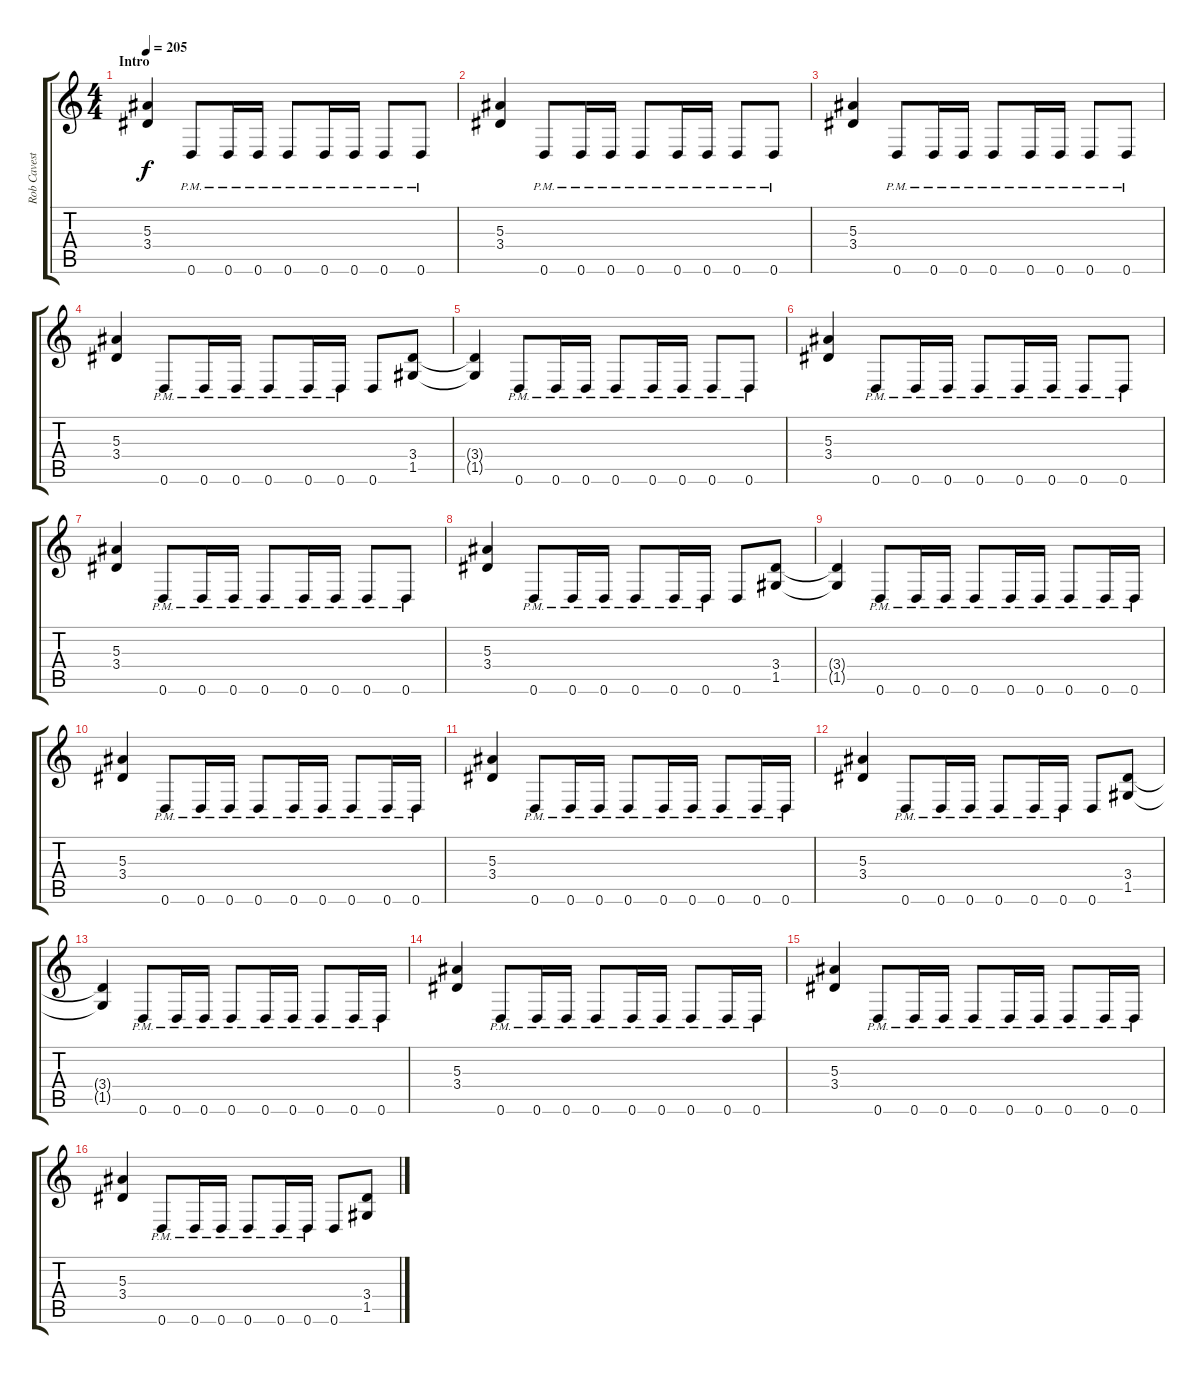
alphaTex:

\track ("Rob Cavestany - Guitar" "Rob Cavest") {instrument distortionguitar}
\staff {score tabs}
\tuning (D4 A3 F3 C3 G2 D2) {hide}
\ts (4 4)
\section ("" "Intro")
\tempo 205
\clef g2
\ks c
(5.3 3.4).4{dy f instrument distortionguitar} 0.6{pm}.8 0.6{pm}.16 0.6{pm}.16 0.6{pm}.8 0.6{pm}.16 0.6{pm}.16 0.6{pm}.8 0.6{pm}.8 |
(5.3 3.4).4 0.6{pm}.8 0.6{pm}.16 0.6{pm}.16 0.6{pm}.8 0.6{pm}.16 0.6{pm}.16 0.6{pm}.8 0.6{pm}.8 |
(5.3 3.4).4 0.6{pm}.8 0.6{pm}.16 0.6{pm}.16 0.6{pm}.8 0.6{pm}.16 0.6{pm}.16 0.6{pm}.8 0.6{pm}.8 |
(5.3 3.4).4 0.6{pm}.8 0.6{pm}.16 0.6{pm}.16 0.6{pm}.8 0.6{pm}.16 0.6{pm}.16 0.6.8 (3.4 1.5).8 |
(3.4{t} 1.5{t}).4 0.6{pm}.8 0.6{pm}.16 0.6{pm}.16 0.6{pm}.8 0.6{pm}.16 0.6{pm}.16 0.6{pm}.8 0.6{pm}.8 |
(5.3 3.4).4 0.6{pm}.8 0.6{pm}.16 0.6{pm}.16 0.6{pm}.8 0.6{pm}.16 0.6{pm}.16 0.6{pm}.8 0.6{pm}.8 |
(5.3 3.4).4 0.6{pm}.8 0.6{pm}.16 0.6{pm}.16 0.6{pm}.8 0.6{pm}.16 0.6{pm}.16 0.6{pm}.8 0.6{pm}.8 |
(5.3 3.4).4 0.6{pm}.8 0.6{pm}.16 0.6{pm}.16 0.6{pm}.8 0.6{pm}.16 0.6{pm}.16 0.6.8 (3.4 1.5).8 |
(3.4{t} 1.5{t}).4 0.6{pm}.8 0.6{pm}.16 0.6{pm}.16 0.6{pm}.8 0.6{pm}.16 0.6{pm}.16 0.6{pm}.8 0.6{pm}.16 0.6{pm}.16 |
(5.3 3.4).4 0.6{pm}.8 0.6{pm}.16 0.6{pm}.16 0.6{pm}.8 0.6{pm}.16 0.6{pm}.16 0.6{pm}.8 0.6{pm}.16 0.6{pm}.16 |
(5.3 3.4).4 0.6{pm}.8 0.6{pm}.16 0.6{pm}.16 0.6{pm}.8 0.6{pm}.16 0.6{pm}.16 0.6{pm}.8 0.6{pm}.16 0.6{pm}.16 |
(5.3 3.4).4 0.6{pm}.8 0.6{pm}.16 0.6{pm}.16 0.6{pm}.8 0.6{pm}.16 0.6{pm}.16 0.6.8 (3.4 1.5).8 |
(3.4{t} 1.5{t}).4 0.6{pm}.8 0.6{pm}.16 0.6{pm}.16 0.6{pm}.8 0.6{pm}.16 0.6{pm}.16 0.6{pm}.8 0.6{pm}.16 0.6{pm}.16 |
(5.3 3.4).4 0.6{pm}.8 0.6{pm}.16 0.6{pm}.16 0.6{pm}.8 0.6{pm}.16 0.6{pm}.16 0.6{pm}.8 0.6{pm}.16 0.6{pm}.16 |
(5.3 3.4).4 0.6{pm}.8 0.6{pm}.16 0.6{pm}.16 0.6{pm}.8 0.6{pm}.16 0.6{pm}.16 0.6{pm}.8 0.6{pm}.16 0.6{pm}.16 |
(5.3 3.4).4 0.6{pm}.8 0.6{pm}.16 0.6{pm}.16 0.6{pm}.8 0.6{pm}.16 0.6{pm}.16 0.6.8 (3.4 1.5).8
